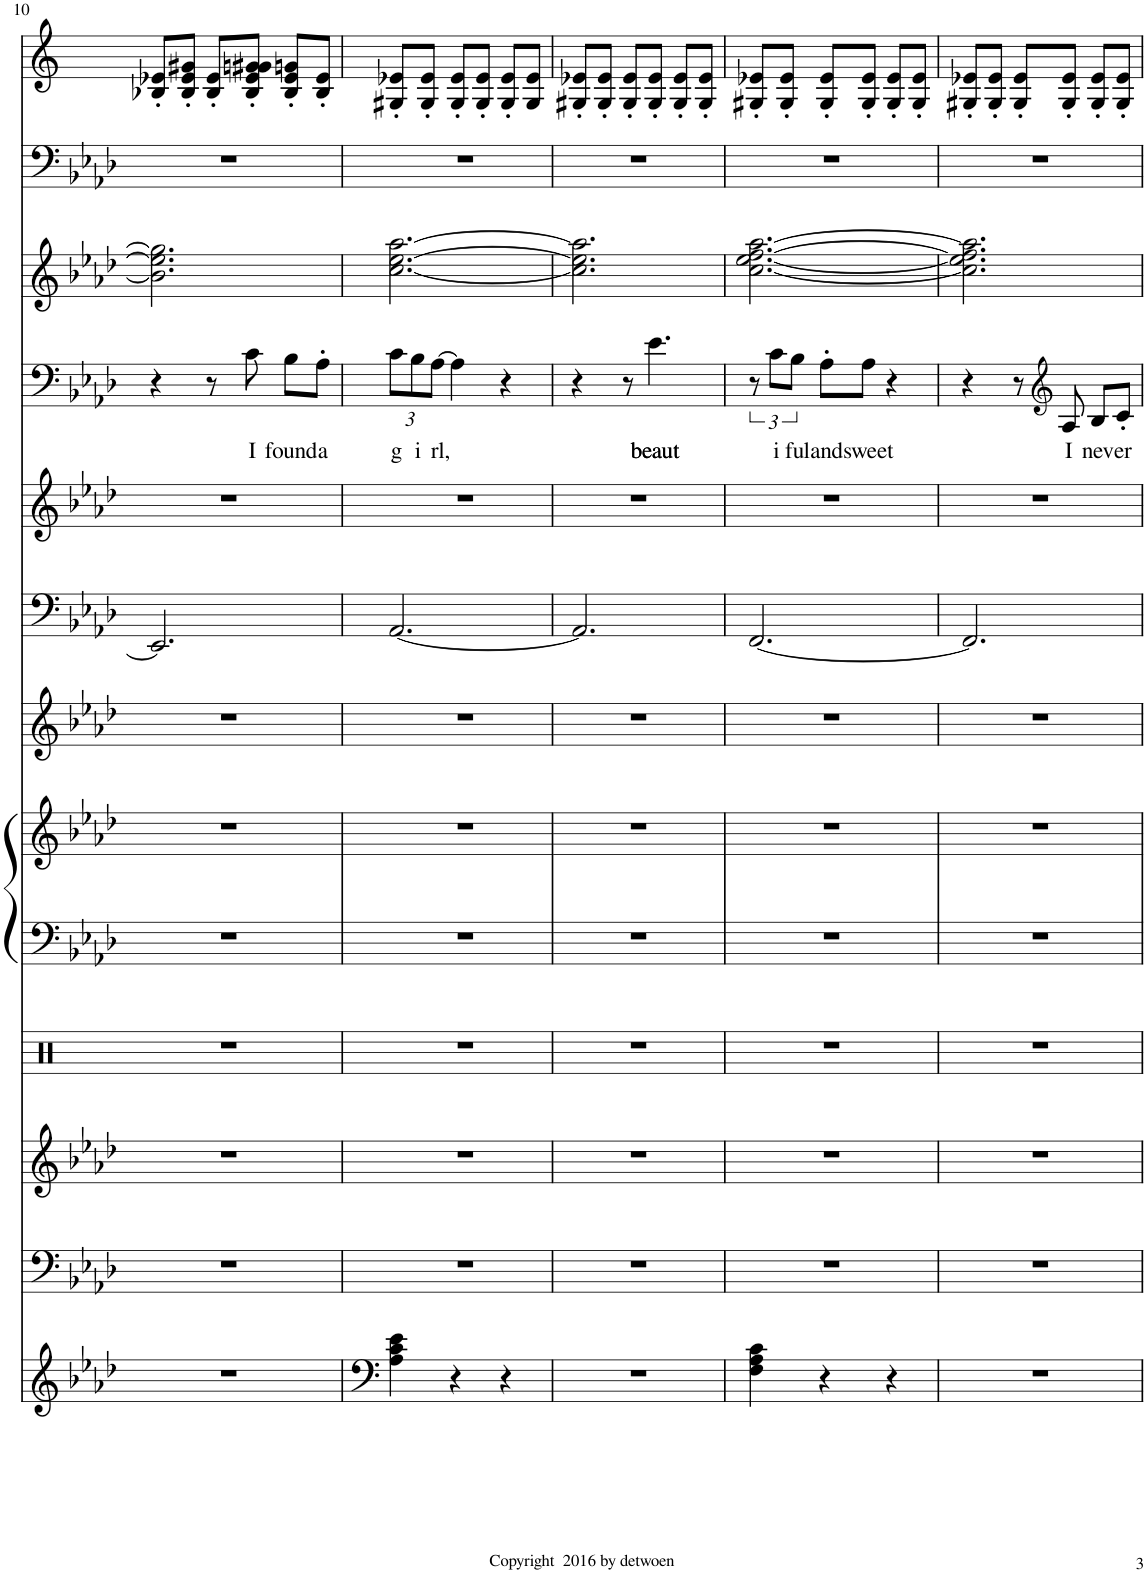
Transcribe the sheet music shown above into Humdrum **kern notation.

**kern	**kern	**kern	**kern	**kern	**kern	**kern	**kern	**kern	**kern	**text	**kern	**kern	**kern
*part12	*part11	*part10	*part9	*part8	*part8	*part7	*part6	*part5	*part4	*part4	*part3	*part2	*part1
*staff13	*staff12	*staff11	*staff10	*staff9	*staff8	*staff7	*staff6	*staff5	*staff4	*staff4	*staff3	*staff2	*staff1
*I"Grand Piano	*I"Steel Gtr.	*I"Strings 1	*I"Percussion	*I"Syn.Strings 1	*	*I"Warm Pad	*I"Drawbar Organ	*I"Jazz Guitar	*I"Tenor Sax	*	*I"Rock Organ	*I"Picked Bass	*I"Steel Gtr., untitled
*I'Pno	*	*I'Str	*	*I'Str	*	*	*	*	*I'T Sax	*	*	*	*
!!LO:PB:g=z
*clefF4	*clefF4	*clefG2	*clefX	*clefF4	*clefG2	*clefG2	*clefF4	*clefG2	*clefF4	*	*clefG2	*clefF4	*clefG2
*	*	*	*	*	*	*	*	*	*Trd8c14	*	*	*	*
*k[b-e-a-d-]	*k[b-e-a-d-]	*k[b-e-a-d-]	*k[]	*k[b-e-a-d-]	*k[b-e-a-d-]	*k[b-e-a-d-]	*k[b-e-a-d-]	*k[b-e-a-d-]	*k[b-e-a-d-]	*	*k[b-e-a-d-]	*k[b-e-a-d-]	*k[b-e-a-d-]
*M3/4	*M3/4	*M3/4	*M3/4	*M3/4	*M3/4	*M3/4	*M3/4	*M3/4	*M3/4	*	*M3/4	*M3/4	*M3/4
=10	=10	=10	=10	=10	=10	=10	=10	=10	=10	=10	=10	=10	=10
2.r	2.r	2.r	2.r	2.r	2.r	2.r	2.EE-/]	2.r	4r	.	2.b-\] 2.ee-\] 2.gg\]	2.r	8B-X/' 8e-X/'L
.	.	.	.	.	.	.	.	.	.	.	.	.	8B-/' 8e-/' 8g#X/'J
.	.	.	.	.	.	.	.	.	8r	.	.	.	8B-/' 8e-/'L
!	!	!	!	!	!	!	!	!	!	!LO:LY:b	!	!	!
.	.	.	.	.	.	.	.	.	8c\	I	.	.	8B-/' 8e-/' 8gn/' 8g#X/'J
!	!	!	!	!	!	!	!	!	!	!LO:LY:b	!	!	!
.	.	.	.	.	.	.	.	.	8B-\L	found	.	.	8B-/' 8e-/' 8gn/'L
!	!	!	!	!	!	!	!	!	!	!LO:LY:b	!	!	!
.	.	.	.	.	.	.	.	.	8A-'\J	a	.	.	8B-/' 8e-/'J
=11	=11	=11	=11	=11	=11	=11	=11	=11	=11	=11	=11	=11	=11
*	*	*	*	*	*	*	*	*	*Xbrackettup	*	*	*	*
!	!	!	!	!	!	!	!	!	!	!LO:LY:b	!	!	!
4A-\ 4c\ 4e-\	2.r	2.r	2.r	2.r	2.r	2.r	[2.AA-/	2.r	12c\L	g	[2.cc\ [2.ee-\ [2.aa-\	2.r	8G#X/' 8e-X/'L
!	!	!	!	!	!	!	!	!	!	!LO:LY:b	!	!	!
.	.	.	.	.	.	.	.	.	12B-\	i	.	.	.
.	.	.	.	.	.	.	.	.	.	.	.	.	8G#/' 8e-/'J
!	!	!	!	!	!	!	!	!	!	!LO:LY:b	!	!	!
.	.	.	.	.	.	.	.	.	[12A-\J	rl,	.	.	.
4r	.	.	.	.	.	.	.	.	4A-\]	.	.	.	8G#/' 8e-/'L
.	.	.	.	.	.	.	.	.	.	.	.	.	8G#/' 8e-/'J
4r	.	.	.	.	.	.	.	.	4r	.	.	.	8G#/' 8e-/'L
.	.	.	.	.	.	.	.	.	.	.	.	.	8G#/ 8e-/J
=12	=12	=12	=12	=12	=12	=12	=12	=12	=12	=12	=12	=12	=12
2.r	2.r	2.r	2.r	2.r	2.r	2.r	2.AA-/]	2.r	4r	.	2.cc\] 2.ee-\] 2.aa-\]	2.r	8G#X/' 8e-X/'L
.	.	.	.	.	.	.	.	.	.	.	.	.	8G#/' 8e-/'J
.	.	.	.	.	.	.	.	.	8r	.	.	.	8G#/' 8e-/'L
!	!	!	!	!	!	!	!	!	!	!LO:LY:b	!	!	!
.	.	.	.	.	.	.	.	.	4.e-\	beaut	.	.	8G#/' 8e-/'J
.	.	.	.	.	.	.	.	.	.	.	.	.	8G#/' 8e-/'L
.	.	.	.	.	.	.	.	.	.	.	.	.	8G#/' 8e-/'J
=13	=13	=13	=13	=13	=13	=13	=13	=13	=13	=13	=13	=13	=13
*	*	*	*	*	*	*	*	*	*brackettup	*	*	*	*
4F\ 4A-\ 4c\	2.r	2.r	2.r	2.r	2.r	2.r	[2.FF/	2.r	12r	.	[2.cc\ [2.ee-\ [2.ff\ [2.aa-\	2.r	8G#X/' 8e-X/'L
!	!	!	!	!	!	!	!	!	!	!LO:LY:b	!	!	!
.	.	.	.	.	.	.	.	.	12c\L	i	.	.	.
.	.	.	.	.	.	.	.	.	.	.	.	.	8G#/' 8e-/'J
!	!	!	!	!	!	!	!	!	!	!LO:LY:b	!	!	!
.	.	.	.	.	.	.	.	.	12B-\J	ful	.	.	.
!	!	!	!	!	!	!	!	!	!	!LO:LY:b	!	!	!
4r	.	.	.	.	.	.	.	.	8A-'\L	and	.	.	8G#/' 8e-/'L
!	!	!	!	!	!	!	!	!	!	!LO:LY:b	!	!	!
.	.	.	.	.	.	.	.	.	8A-\J	sweet	.	.	8G#/' 8e-/'J
4r	.	.	.	.	.	.	.	.	4r	.	.	.	8G#/' 8e-/'L
.	.	.	.	.	.	.	.	.	.	.	.	.	8G#/' 8e-/'J
=14	=14	=14	=14	=14	=14	=14	=14	=14	=14	=14	=14	=14	=14
2.r	2.r	2.r	2.r	2.r	2.r	2.r	2.FF/]	2.r	4r	.	2.cc\] 2.ee-\] 2.ff\] 2.aa-\]	2.r	8G#X/' 8e-X/'L
.	.	.	.	.	.	.	.	.	.	.	.	.	8G#/' 8e-/'J
.	.	.	.	.	.	.	.	.	8r	.	.	.	8G#/' 8e-/'L
*	*	*	*	*	*	*	*	*	*clefG2	*	*	*	*
!	!	!	!	!	!	!	!	!	!	!LO:LY:b	!	!	!
.	.	.	.	.	.	.	.	.	8A-/	I	.	.	8G#/' 8e-/'J
!	!	!	!	!	!	!	!	!	!	!LO:LY:b	!	!	!
.	.	.	.	.	.	.	.	.	8B-/L	nev	.	.	8G#/' 8e-/'L
!	!	!	!	!	!	!	!	!	!	!LO:LY:b	!	!	!
.	.	.	.	.	.	.	.	.	8c'/J	er	.	.	8G#/' 8e-/'J
=	=	=	=	=	=	=	=	=	=	=	=	=	=
*-	*-	*-	*-	*-	*-	*-	*-	*-	*-	*-	*-	*-	*-
